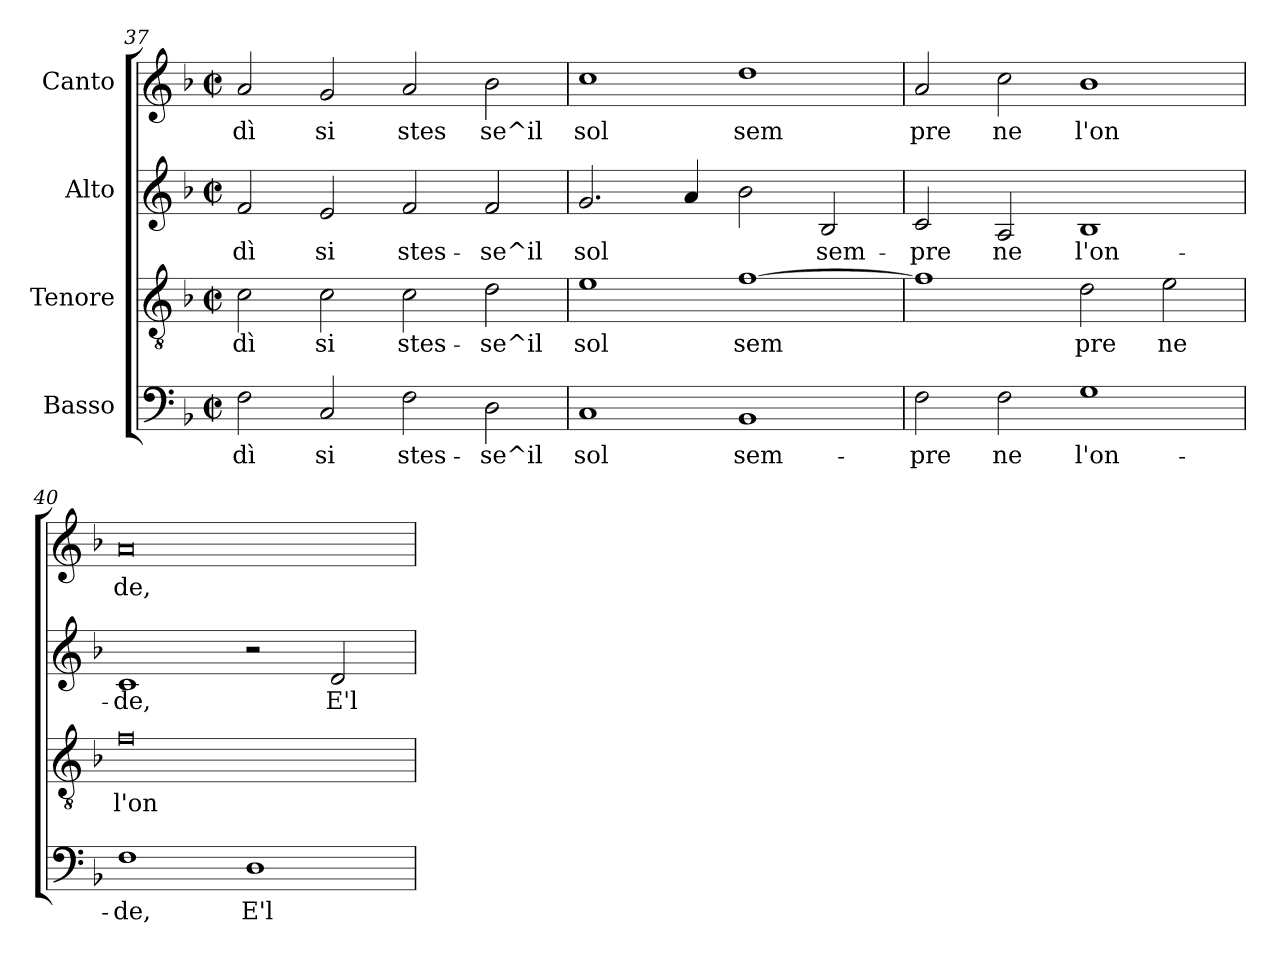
**kern	**text	**kern	**text	**kern	**text	**kern	**text
*part4	*part4	*part3	*part3	*part2	*part2	*part1	*part1
*staff4	*staff4	*staff3	*staff3	*staff2	*staff2	*staff1	*staff1
*I"Basso	*	*I"Tenore	*	*I"Alto	*	*I"Canto	*
*clefF4	*	*clefGv2	*	*clefG2	*	*clefG2	*
*k[b-]	*	*k[b-]	*	*k[b-]	*	*k[b-]	*
*F:	*	*F:	*	*F:	*	*F:	*
*M2/2	*	*M2/2	*	*M2/2	*	*M2/2	*
*met(c|)	*	*met(c|)	*	*met(c|)	*	*met(c|)	*
=37	=37	=37	=37	=37	=37	=37	=37
!	!LO:LY:b	!	!LO:LY:b:cj	!	!LO:LY:b:cj	!	!LO:LY:a:cj
2F\	dì	2c\	dì	2f/	dì	2a/	dì
!	!LO:LY:b	!	!LO:LY:b:cj	!	!LO:LY:b:cj	!	!LO:LY:a:cj
2C/	si	2c\	si	2e/	si	2g/	si
!	!LO:LY:b	!	!LO:LY:b:cj	!	!LO:LY:b:cj	!	!LO:LY:a:cj
2F\	stes-	2c\	stes-	2f/	stes-	2a/	stes
!	!LO:LY:b	!	!LO:LY:b:cj	!	!LO:LY:b:cj	!	!LO:LY:a:cj
2D\	-se^il	2d\	-se^il	2f/	-se^il	2b-\	se^il
=38	=38	=38	=38	=38	=38	=38	=38
!	!LO:LY:b	!	!LO:LY:b:cj	!	!LO:LY:b:cj	!	!LO:LY:a:cj
1C	sol	1e	sol	2.g/	sol	1cc	sol
!	!	!	!	!	!LO:LY:b:cj	!	!
.	.	.	.	4a/	.	.	.
!	!LO:LY:b	!	!LO:LY:b:cj	!	!LO:LY:b:cj	!	!LO:LY:a:cj
1BB-	sem-	[>1f	sem-	2b-\	.	1dd	sem
!	!	!	!	!	!LO:LY:b:cj	!	!
.	.	.	.	2B-/	sem-	.	.
=39	=39	=39	=39	=39	=39	=39	=39
!	!LO:LY:b	!	!LO:LY:b:cj	!	!LO:LY:b:cj	!	!LO:LY:a:cj
2F\	-pre	1f]	--	2c/	-pre	2a/	pre
!	!LO:LY:b	!	!	!	!LO:LY:b:cj	!	!LO:LY:a:cj
2F\	ne	.	.	2A/	ne	2cc\	ne
!	!LO:LY:b	!	!LO:LY:b:cj	!	!LO:LY:b:cj	!	!LO:LY:a:cj
1G	l'on-	2d\	-pre	1B-	l'on-	1b-	l'on
!	!	!	!LO:LY:b:cj	!	!	!	!
.	.	2e\	ne	.	.	.	.
=40	=40	=40	=40	=40	=40	=40	=40
!	!LO:LY:b	!	!LO:LY:b:cj	!	!LO:LY:b:cj	!	!LO:LY:a:cj
1F	-de,	0f	l'on-	1c	-de,	0a	de,
!	!LO:LY:b	!	!	!	!	!	!
1D	E'l	.	.	2r	.	.	.
!	!	!	!	!	!LO:LY:b:cj	!	!
.	.	.	.	2d/	E'l	.	.
=	=	=	=	=	=	=	=
*-	*-	*-	*-	*-	*-	*-	*-
